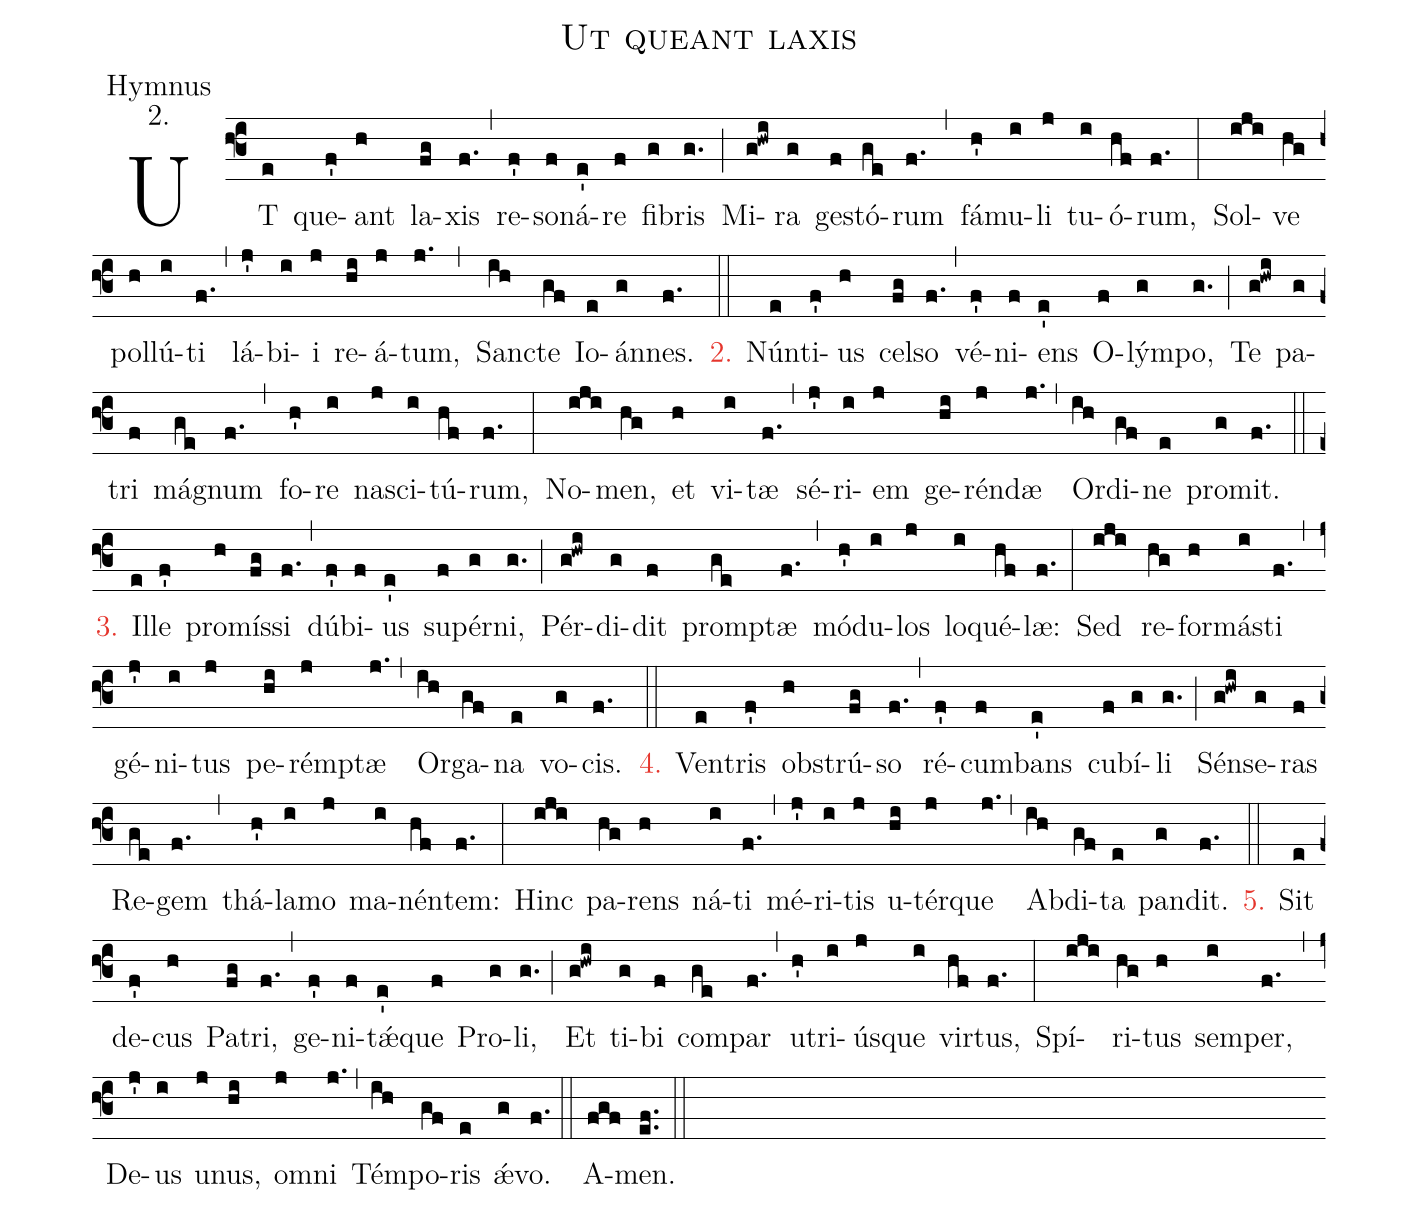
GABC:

name:Ut queant laxis;
mode:2.;
office-part:Hymnus;
%%
(f3) UT(e) que(f')ant(h) la(fg)xis(f.) (,)
 re(f')so(f)ná(e')re(f) fi(g)bris(g.) (;)
 Mi(g!hwi)ra(g) ge(f)stó(ge)rum(f.) (,)
 fá(h')mu(i)li(j) tu(i)ó(hf)rum,(f.) (:)

 Sol(iji)ve(hg) pol(h)lú(i)ti(f.) (,)
 lá(j')bi(i)i(j) re(hi)á(j)tum,(j.) (,)
 San(ih)cte(gf) Io(e)án(g)nes.(f.) (::)

 <c>2.</c> Nún(e)ti(f')us(h) cel(fg)so(f.) (,)
 vé(f')ni(f)ens(e') O(f)lým(g)po,(g.) (;)
 Te(g!hwi) pa(g)tri(f) má(ge)gnum(f.) (,)
 fo(h')re(i) na(j)sci(i)tú(hf)rum,(f.) (:)

 No(iji)men,(hg) et(h) vi(i)tæ(f.) (,)
 sé(j')ri(i)em(j) ge(hi)rén(j)dæ(j.) (,)
 Or(ih)di(gf)ne(e) pro(g)mit.(f.) (::)

 <c>3.</c> Il(e)le(f') pro(h)mís(fg)si(f.) (,)
 dú(f')bi(f)us(e') su(f)pér(g)ni,(g.) (;)
 Pér(g!hwi)di(g)dit(f) prom(ge)ptæ(f.) (,)
 mó(h')du(i)los(j) lo(i)qué(hf)læ:(f.) (:)

 Sed(iji) re(hg)for(h)má(i)sti(f.) (,)
 gé(j')ni(i)tus(j) pe(hi)rém(j)ptæ(j.) (,)
 Or(ih)ga(gf)na(e) vo(g)cis.(f.) (::)

 <c>4.</c> Ven(e)tris(f') ob(h)strú(fg)so(f.) (,)
 ré(f')cum(f)bans(e') cu(f)bí(g)li(g.) (;)
 Sén(g!hwi)se(g)ras(f) Re(ge)gem(f.) (,)
 thá(h')la(i)mo(j) ma(i)nén(hf)tem:(f.) (:)

 Hinc(iji) pa(hg)rens(h) ná(i)ti(f.) (,)
 mé(j')ri(i)tis(j) u(hi)té(j)rque(j.) (,)
 Ab(ih)di(gf)ta(e) pan(g)dit.(f.) (::)

 <c>5.</c> Sit(e) de(f')cus(h) Pa(fg)tri,(f.) (,)
 ge(f')ni(f)t<sp>'æ</sp>(e')que(f) Pro(g)li,(g.) (;)
 Et(g!hwi) ti(g)bi(f) com(ge)par(f.) (,)
 u(h')tri(i)ú(j)sque(i) vir(hf)tus,(f.) (:)

 Spí(iji)ri(hg)tus(h) sem(i)per,(f.) (,)
 De(j')us(i) u(j)nus,(hi) o(j)mni(j.) (,)
 Tém(ih)po(gf)ris(e) <sp>'æ</sp>(g)vo.(f.) (::)

 A(fgf)men.(ef..) (::)
